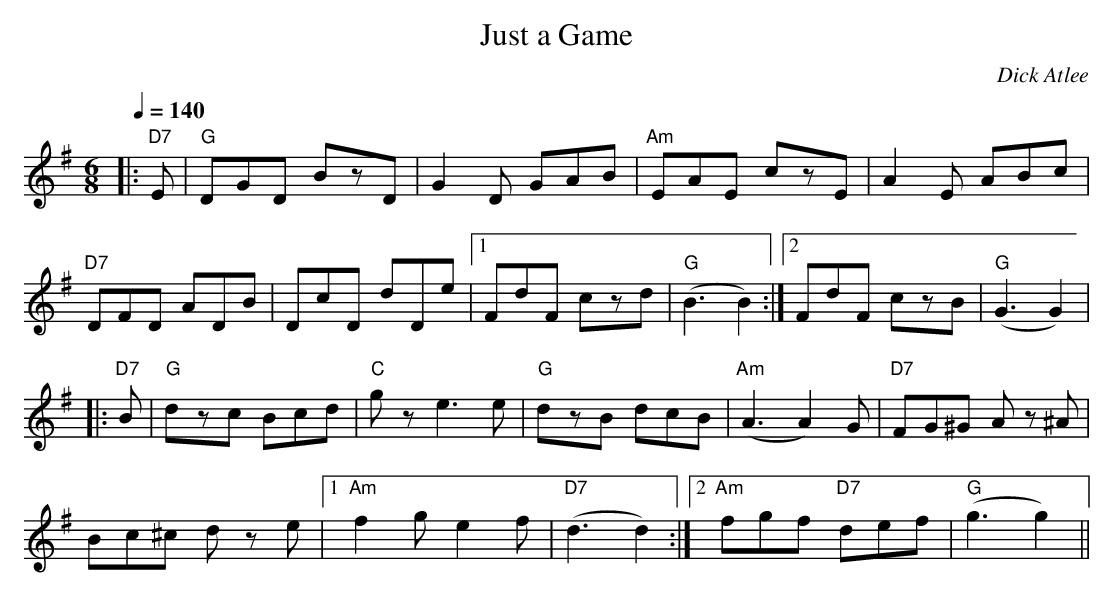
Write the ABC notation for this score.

X:1
T:Just a Game
M:6/8
L:1/8
Q:1/4=140
C:Dick Atlee
K:G
|: "D7" E | "G" DGD BzD | G2 D GAB | "Am" EAE czE | A2 E ABc |!
"D7" DFD ADB | DcD dDe |[1 FdF czd | "G" (B3 B2) :|[2 FdF czB | "G" (G3 G2) |!
|: "D7" B | "G" dzc Bcd | "C" gz e3 e | "G" dzB dcB | "Am" (A3 A2) G |
"D7" FG^G A z ^A |!
Bc^c d z e |[1 "Am" f2 g e2 f |"D7"(d3 d2) :|
[2 "Am" fgf "D7" def | "G" (g3 g2) ||
